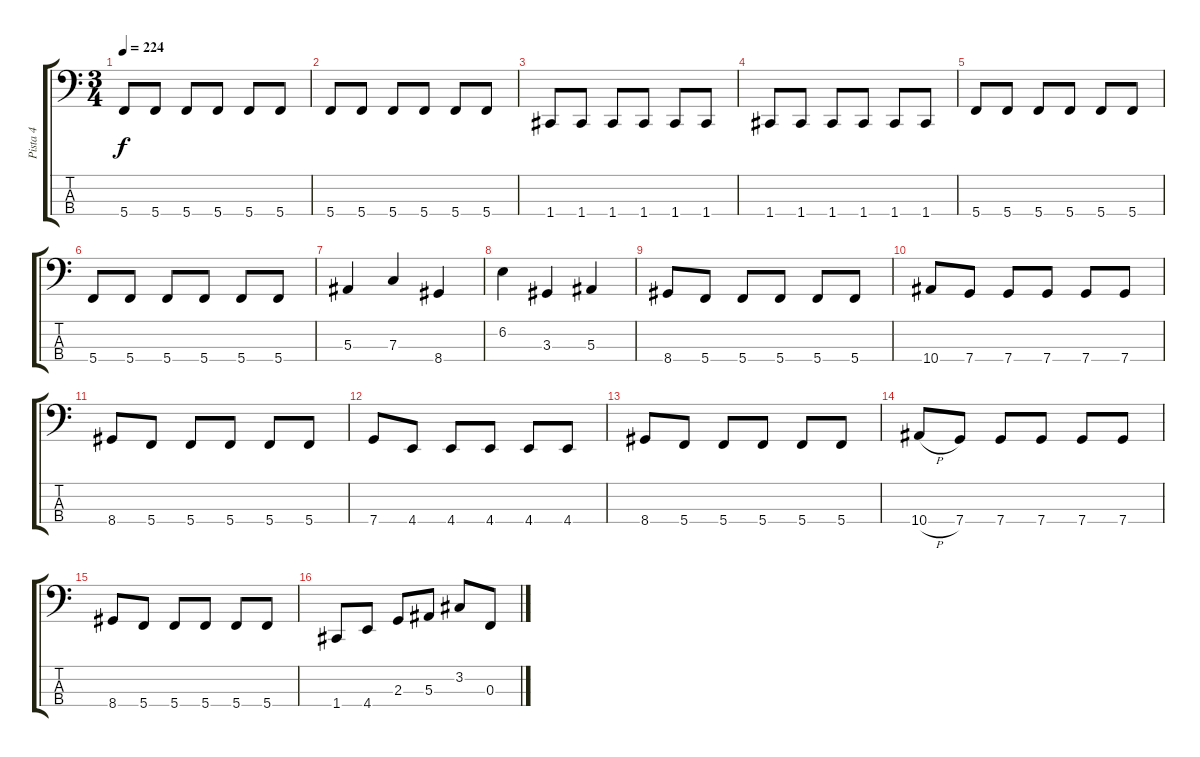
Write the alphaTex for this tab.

\track ("Pista 4" "Pista 4") {instrument electricbassfinger}
\staff {score tabs}
\tuning (Eb2 Bb1 F1 C1) {hide}
\ts (3 4)
\tempo 224
\clef f4
\ks c
5.4.8{dy f} 5.4.8 5.4.8 5.4.8 5.4.8 5.4.8 |
5.4.8 5.4.8 5.4.8 5.4.8 5.4.8 5.4.8 |
1.4.8 1.4.8 1.4.8 1.4.8 1.4.8 1.4.8 |
1.4.8 1.4.8 1.4.8 1.4.8 1.4.8 1.4.8 |
5.4.8 5.4.8 5.4.8 5.4.8 5.4.8 5.4.8 |
5.4.8 5.4.8 5.4.8 5.4.8 5.4.8 5.4.8 |
5.3.4 7.3.4 8.4.4 |
6.2.4 3.3.4 5.3.4 |
8.4.8 5.4.8 5.4.8 5.4.8 5.4.8 5.4.8 |
10.4.8 7.4.8 7.4.8 7.4.8 7.4.8 7.4.8 |
8.4.8 5.4.8 5.4.8 5.4.8 5.4.8 5.4.8 |
7.4.8 4.4.8 4.4.8 4.4.8 4.4.8 4.4.8 |
8.4.8 5.4.8 5.4.8 5.4.8 5.4.8 5.4.8 |
10.4{h}.8 7.4.8 7.4.8 7.4.8 7.4.8 7.4.8 |
8.4.8 5.4.8 5.4.8 5.4.8 5.4.8 5.4.8 |
1.4.8 4.4.8 2.3.8 5.3.8 3.2.8 0.3.8
